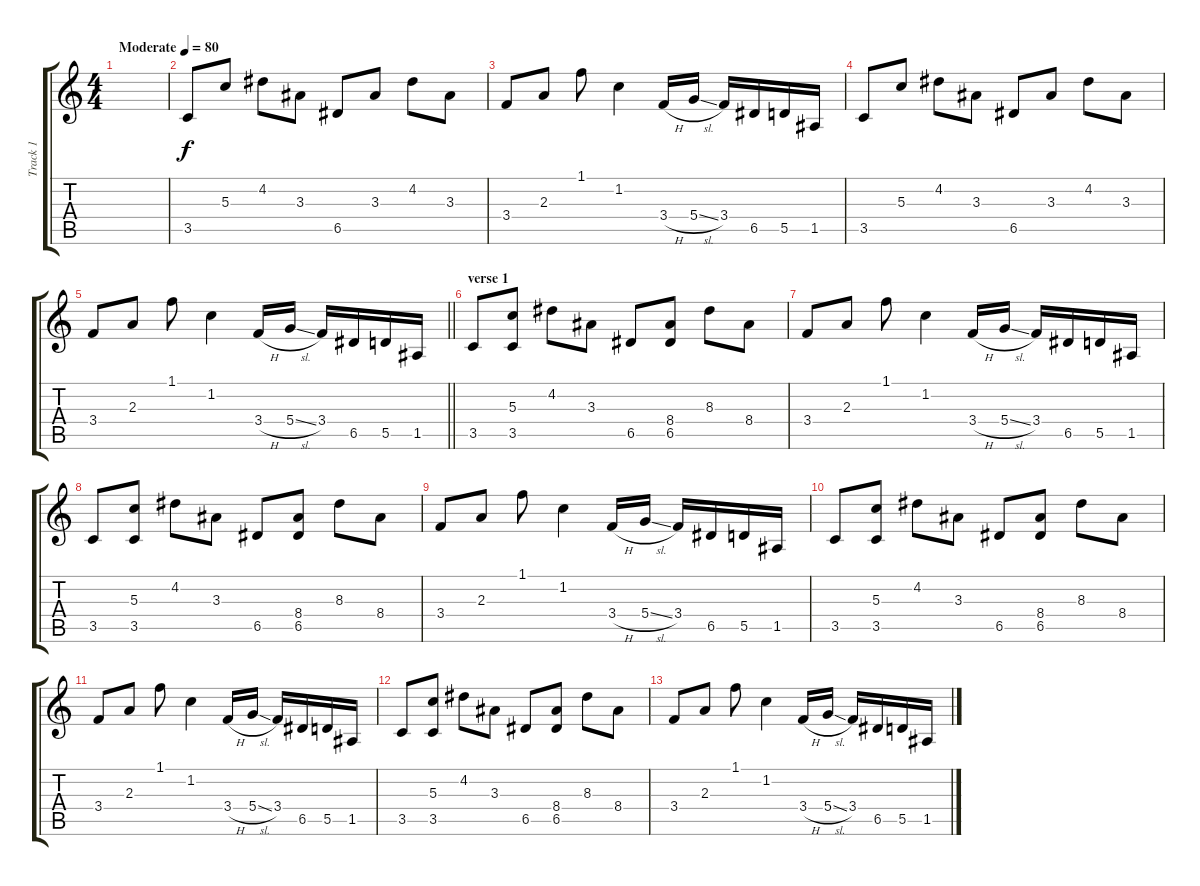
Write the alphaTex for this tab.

\track ("Track 1" "Track 1") {instrument electricguitarclean}
\staff {score tabs}
\tuning (E4 B3 G3 D3 A2 E2) {hide}
\ts (4 4)
\tempo (80 "Moderate")
\clef g2
\ks c
|
3.5.8 5.3.8 4.2.8 3.3.8 6.5.8 3.3.8 4.2.8 3.3.8 |
3.4.8 2.3.8 1.1.8 1.2.4 3.4{h}.16 5.4{sl}.16 3.4.16 6.5.16 5.5.16 1.5.16 |
3.5.8 5.3.8 4.2.8 3.3.8 6.5.8 3.3.8 4.2.8 3.3.8 |
\barLineRight lightlight
3.4.8 2.3.8 1.1.8 1.2.4 3.4{h}.16 5.4{sl}.16 3.4.16 6.5.16 5.5.16 1.5.16 |
\section ("" "verse 1")
3.5.8 (5.3 3.5).8 4.2.8 3.3.8 6.5.8 (8.4 6.5).8 8.3.8 8.4.8 |
3.4.8 2.3.8 1.1.8 1.2.4 3.4{h}.16 5.4{sl}.16 3.4.16 6.5.16 5.5.16 1.5.16 |
3.5.8 (5.3 3.5).8 4.2.8 3.3.8 6.5.8 (8.4 6.5).8 8.3.8 8.4.8 |
3.4.8 2.3.8 1.1.8 1.2.4 3.4{h}.16 5.4{sl}.16 3.4.16 6.5.16 5.5.16 1.5.16 |
3.5.8 (5.3 3.5).8 4.2.8 3.3.8 6.5.8 (8.4 6.5).8 8.3.8 8.4.8 |
3.4.8 2.3.8 1.1.8 1.2.4 3.4{h}.16 5.4{sl}.16 3.4.16 6.5.16 5.5.16 1.5.16 |
3.5.8 (5.3 3.5).8 4.2.8 3.3.8 6.5.8 (8.4 6.5).8 8.3.8 8.4.8 |
3.4.8 2.3.8 1.1.8 1.2.4 3.4{h}.16 5.4{sl}.16 3.4.16 6.5.16 5.5.16 1.5.16
